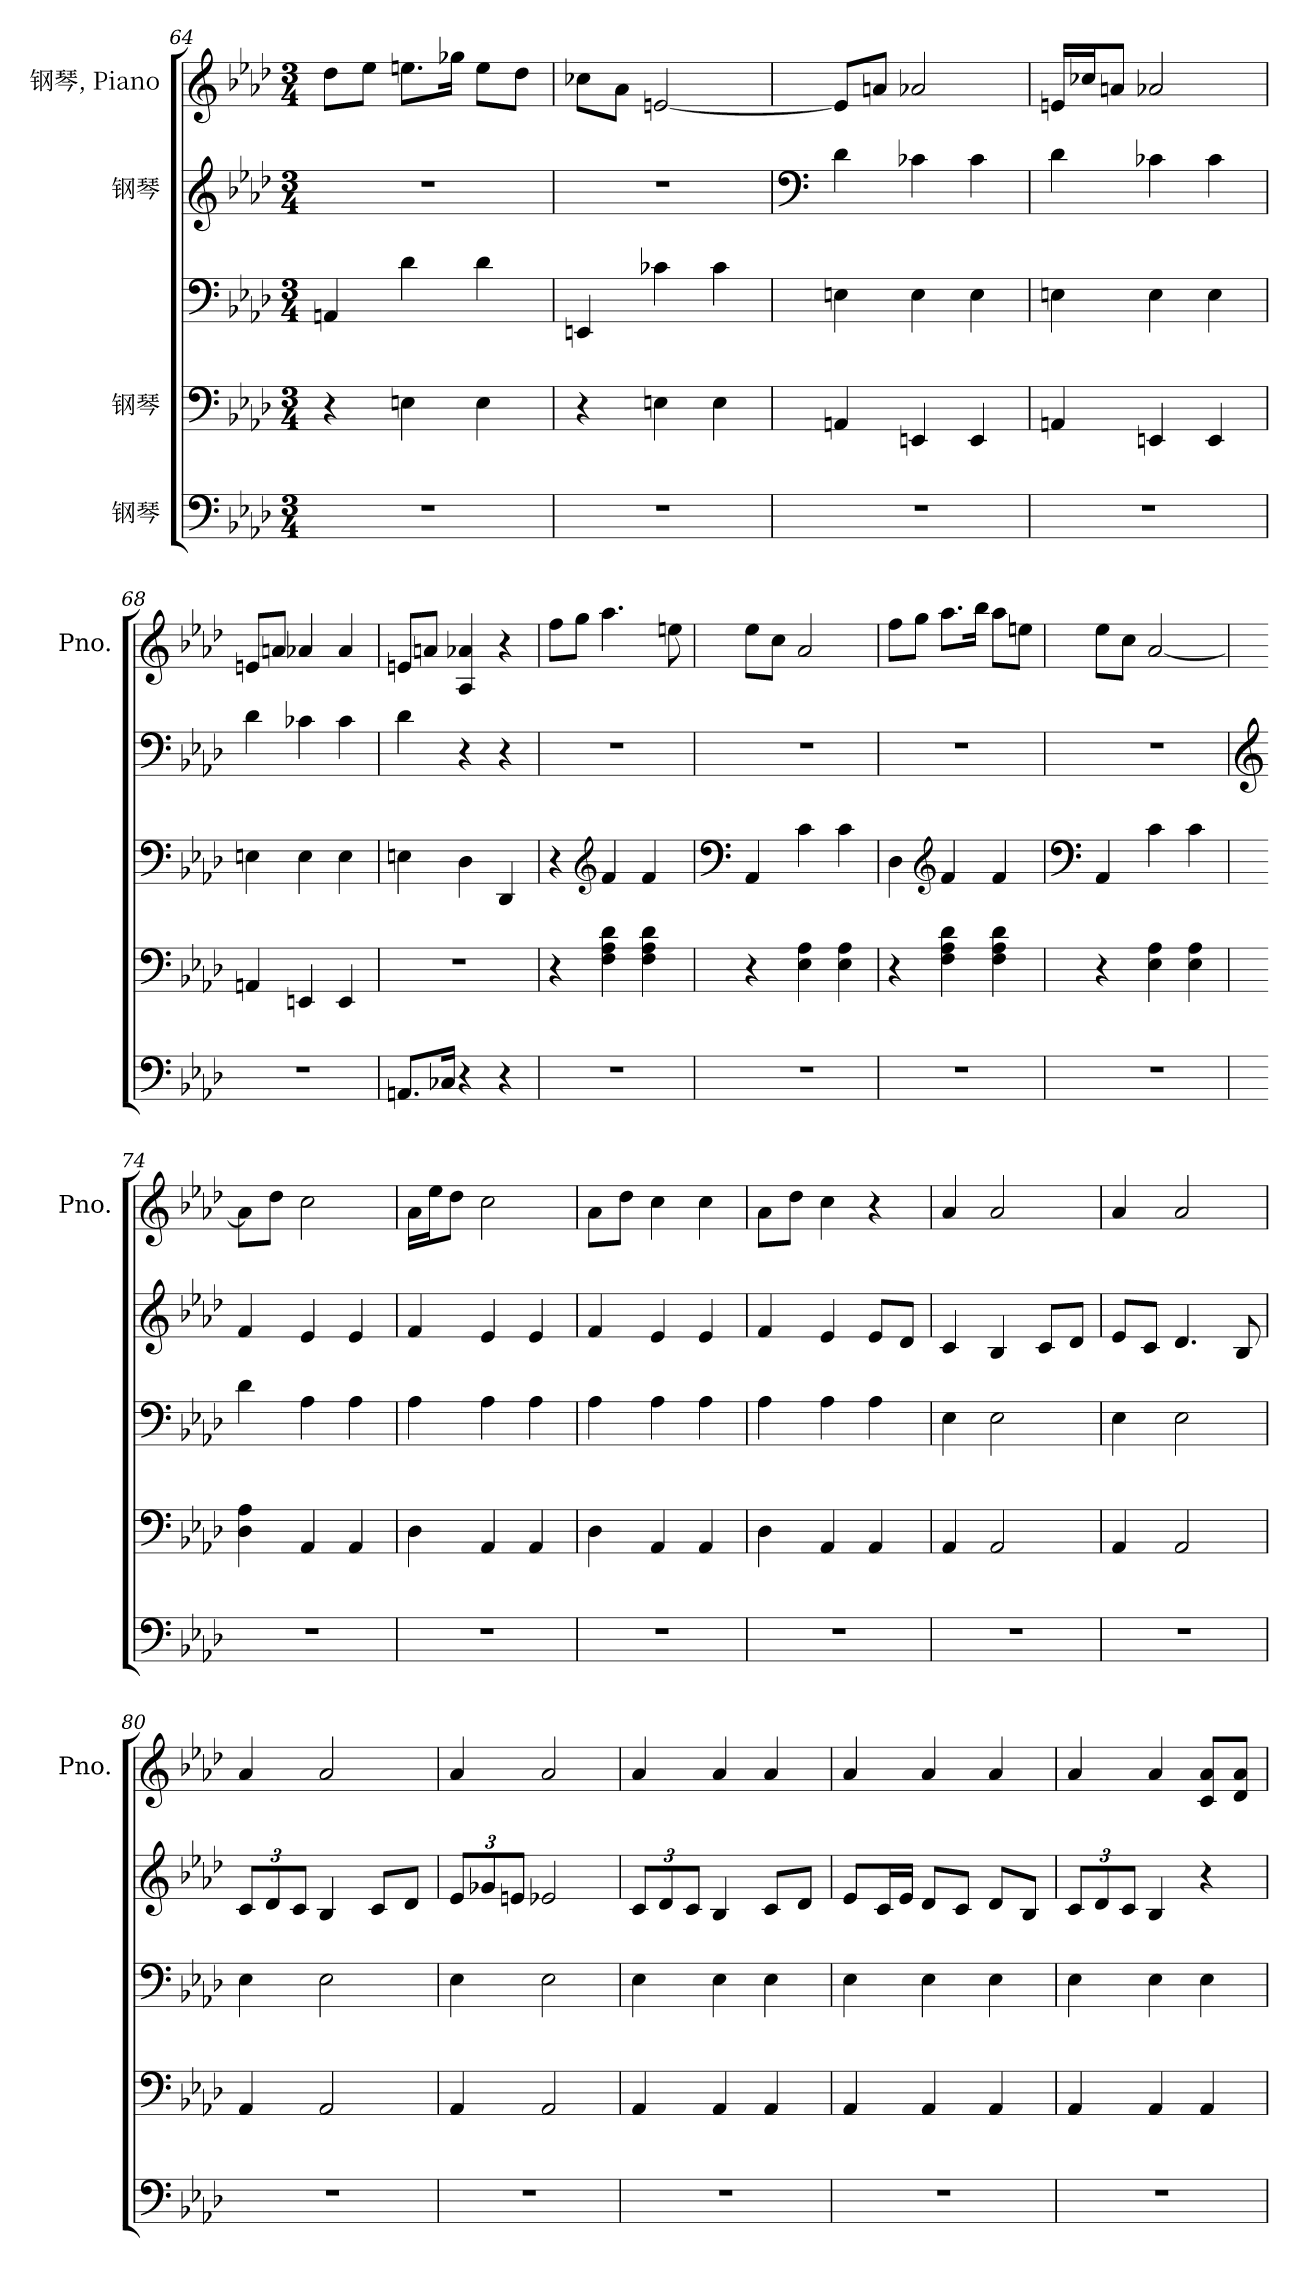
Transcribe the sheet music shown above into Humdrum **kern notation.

**kern	**kern	**kern	**kern	**kern
*part4	*part3	*part3	*part2	*part1
*staff5	*staff4	*staff3	*staff2	*staff1
*I"钢琴	*I"钢琴	*	*I"钢琴	*I"钢琴, Piano
*	*	*	*	*I'Pno.
*clefF4	*clefF4	*clefF4	*clefG2	*clefG2
*k[b-e-a-d-]	*k[b-e-a-d-]	*k[b-e-a-d-]	*k[b-e-a-d-]	*k[b-e-a-d-]
*M3/4	*M3/4	*M3/4	*M3/4	*M3/4
=64	=64	=64	=64	=64
2.r	4r	4AAn/	2.r	8dd-\L
.	.	.	.	8ee-\J
.	4En\	4d-\	.	8.een\L
.	.	.	.	16gg-X\Jk
.	4E\	4d-\	.	8ee\L
.	.	.	.	8dd-\J
=65	=65	=65	=65	=65
2.r	4r	4EEn/	2.r	8cc-X\L
.	.	.	.	8a-\J
.	4En\	4c-X\	.	[2en/
.	4E\	4c-\	.	.
=66	=66	=66	=66	=66
*	*	*	*clefF4	*
2.r	4AAn/	4En\	4d-\	8e/L]
.	.	.	.	8an/J
.	4EEn/	4E\	4c-X\	2a-X/
.	4EE/	4E\	4c-\	.
=67	=67	=67	=67	=67
2.r	4AAn/	4En\	4d-\	16en/LL
.	.	.	.	16cc-X/J
.	.	.	.	8an/J
.	4EEn/	4E\	4c-X\	2a-X/
.	4EE/	4E\	4c-\	.
!!LO:PB:g=z
=68	=68	=68	=68	=68
2.r	4AAn/	4En\	4d-\	8en/L
.	.	.	.	8an/J
.	4EEn/	4E\	4c-X\	4a-X/
.	4EE/	4E\	4c-\	4a-/
=69	=69	=69	=69	=69
8.AAn/L	2.r	4En\	4d-\	8en/L
.	.	.	.	8an/J
16C-X/Jk	.	.	.	.
4r	.	4D-\	4r	4A-/ 4a-X/
4r	.	4DD-/	4r	4r
=70	=70	=70	=70	=70
2.r	4r	4r	2.r	8ff\L
.	.	.	.	8gg\J
*	*	*clefG2	*	*
.	4F\ 4A-\ 4d-\	4f/	.	4.aa-\
.	4F\ 4A-\ 4d-\	4f/	.	.
.	.	.	.	8een\
=71	=71	=71	=71	=71
*	*	*clefF4	*	*
2.r	4r	4AA-/	2.r	8ee-\L
.	.	.	.	8cc\J
.	4E-\ 4A-\	4c\	.	2a-/
.	4E-\ 4A-\	4c\	.	.
=72	=72	=72	=72	=72
2.r	4r	4D-\	2.r	8ff\L
.	.	.	.	8gg\J
*	*	*clefG2	*	*
.	4F\ 4A-\ 4d-\	4f/	.	8.aa-\L
.	.	.	.	16bb-\Jk
.	4F\ 4A-\ 4d-\	4f/	.	8aa-\L
.	.	.	.	8een\J
!!LO:LB:g=z
=73	=73	=73	=73	=73
*	*	*clefF4	*	*
2.r	4r	4AA-/	2.r	8ee-\L
.	.	.	.	8cc\J
.	4E-\ 4A-\	4c\	.	[2a-/
.	4E-\ 4A-\	4c\	.	.
=74	=74	=74	=74	=74
*	*	*	*clefG2	*
2.r	4D-\ 4A-\	4d-\	4f/	8a-\L]
.	.	.	.	8dd-\J
.	4AA-/	4A-\	4e-/	2cc\
.	4AA-/	4A-\	4e-/	.
=75	=75	=75	=75	=75
2.r	4D-\	4A-\	4f/	16a-\LL
.	.	.	.	16ee-\J
.	.	.	.	8dd-\J
.	4AA-/	4A-\	4e-/	2cc\
.	4AA-/	4A-\	4e-/	.
=76	=76	=76	=76	=76
2.r	4D-\	4A-\	4f/	8a-\L
.	.	.	.	8dd-\J
.	4AA-/	4A-\	4e-/	4cc\
.	4AA-/	4A-\	4e-/	4cc\
=77	=77	=77	=77	=77
2.r	4D-\	4A-\	4f/	8a-\L
.	.	.	.	8dd-\J
.	4AA-/	4A-\	4e-/	4cc\
.	4AA-/	4A-\	8e-/L	4r
.	.	.	8d-/J	.
=78	=78	=78	=78	=78
2.r	4AA-/	4E-\	4c/	4a-/
.	2AA-/	2E-\	4B-/	2a-/
.	.	.	8c/L	.
.	.	.	8d-/J	.
=79	=79	=79	=79	=79
2.r	4AA-/	4E-\	8e-/L	4a-/
.	.	.	8c/J	.
.	2AA-/	2E-\	4.d-/	2a-/
.	.	.	8B-/	.
!!LO:PB:g=z
=80	=80	=80	=80	=80
*	*	*	*Xbrackettup	*
2.r	4AA-/	4E-\	12c/L	4a-/
.	.	.	12d-/	.
.	.	.	12c/J	.
.	2AA-/	2E-\	4B-/	2a-/
.	.	.	8c/L	.
.	.	.	8d-/J	.
=81	=81	=81	=81	=81
2.r	4AA-/	4E-\	12e-/L	4a-/
.	.	.	12g-X/	.
.	.	.	12en/J	.
.	2AA-/	2E-\	2e-X/	2a-/
=82	=82	=82	=82	=82
2.r	4AA-/	4E-\	12c/L	4a-/
.	.	.	12d-/	.
.	.	.	12c/J	.
.	4AA-/	4E-\	4B-/	4a-/
.	4AA-/	4E-\	8c/L	4a-/
.	.	.	8d-/J	.
=83	=83	=83	=83	=83
2.r	4AA-/	4E-\	8e-/L	4a-/
.	.	.	16c/L	.
.	.	.	16e-/JJ	.
.	4AA-/	4E-\	8d-/L	4a-/
.	.	.	8c/J	.
.	4AA-/	4E-\	8d-/L	4a-/
.	.	.	8B-/J	.
=84	=84	=84	=84	=84
2.r	4AA-/	4E-\	12c/L	4a-/
.	.	.	12d-/	.
.	.	.	12c/J	.
.	4AA-/	4E-\	4B-/	4a-/
.	4AA-/	4E-\	4r	8c/ 8a-/L
.	.	.	.	8d-/ 8a-/J
=	=	=	=	=
*-	*-	*-	*-	*-
